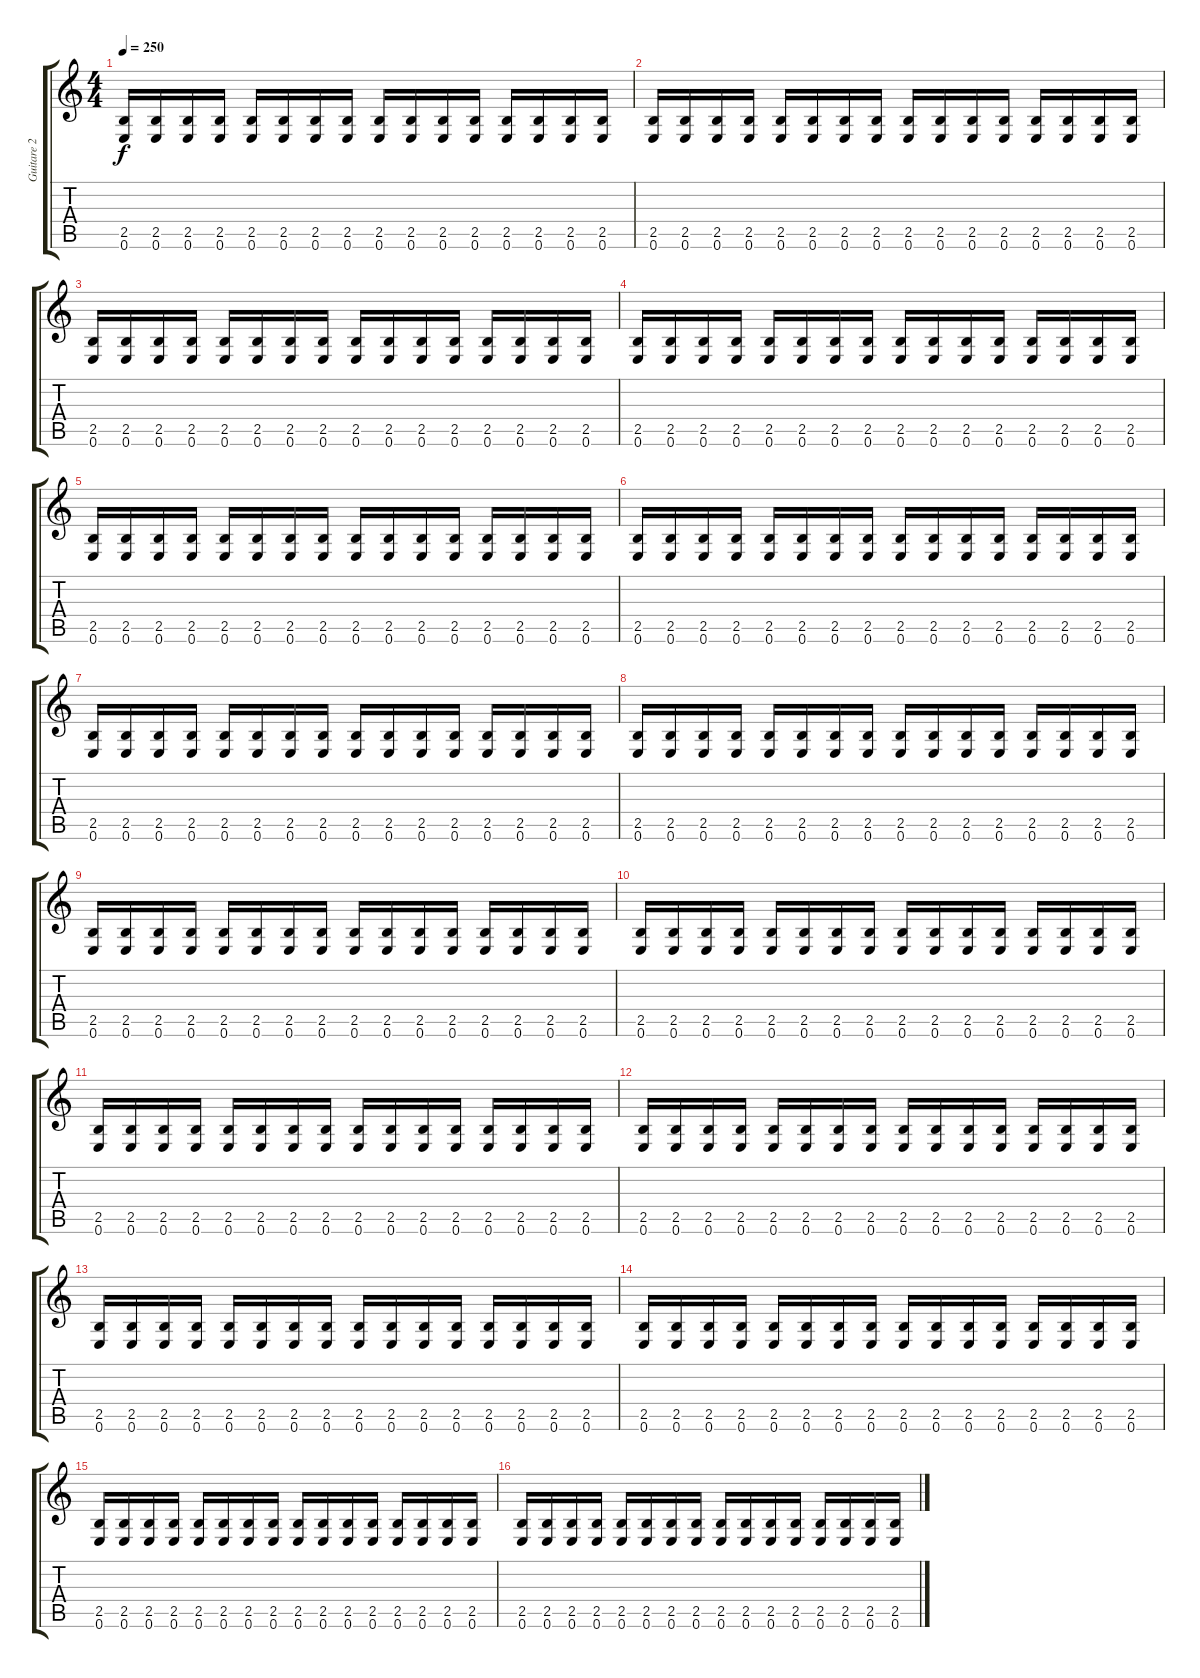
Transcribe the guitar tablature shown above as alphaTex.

\track ("Guitare 2" "Guitare 2") {instrument distortionguitar}
\staff {score tabs}
\tuning (E4 B3 G3 D3 A2 E2) {hide}
\ts (4 4)
\tempo 250
\clef g2
\ks c
(2.5 0.6).16{dy f} (2.5 0.6).16 (2.5 0.6).16 (2.5 0.6).16 (2.5 0.6).16 (2.5 0.6).16 (2.5 0.6).16 (2.5 0.6).16 (2.5 0.6).16 (2.5 0.6).16 (2.5 0.6).16 (2.5 0.6).16 (2.5 0.6).16 (2.5 0.6).16 (2.5 0.6).16 (2.5 0.6).16 |
(2.5 0.6).16 (2.5 0.6).16 (2.5 0.6).16 (2.5 0.6).16 (2.5 0.6).16 (2.5 0.6).16 (2.5 0.6).16 (2.5 0.6).16 (2.5 0.6).16 (2.5 0.6).16 (2.5 0.6).16 (2.5 0.6).16 (2.5 0.6).16 (2.5 0.6).16 (2.5 0.6).16 (2.5 0.6).16 |
(2.5 0.6).16 (2.5 0.6).16 (2.5 0.6).16 (2.5 0.6).16 (2.5 0.6).16 (2.5 0.6).16 (2.5 0.6).16 (2.5 0.6).16 (2.5 0.6).16 (2.5 0.6).16 (2.5 0.6).16 (2.5 0.6).16 (2.5 0.6).16 (2.5 0.6).16 (2.5 0.6).16 (2.5 0.6).16 |
(2.5 0.6).16 (2.5 0.6).16 (2.5 0.6).16 (2.5 0.6).16 (2.5 0.6).16 (2.5 0.6).16 (2.5 0.6).16 (2.5 0.6).16 (2.5 0.6).16 (2.5 0.6).16 (2.5 0.6).16 (2.5 0.6).16 (2.5 0.6).16 (2.5 0.6).16 (2.5 0.6).16 (2.5 0.6).16 |
(2.5 0.6).16 (2.5 0.6).16 (2.5 0.6).16 (2.5 0.6).16 (2.5 0.6).16 (2.5 0.6).16 (2.5 0.6).16 (2.5 0.6).16 (2.5 0.6).16 (2.5 0.6).16 (2.5 0.6).16 (2.5 0.6).16 (2.5 0.6).16 (2.5 0.6).16 (2.5 0.6).16 (2.5 0.6).16 |
(2.5 0.6).16 (2.5 0.6).16 (2.5 0.6).16 (2.5 0.6).16 (2.5 0.6).16 (2.5 0.6).16 (2.5 0.6).16 (2.5 0.6).16 (2.5 0.6).16 (2.5 0.6).16 (2.5 0.6).16 (2.5 0.6).16 (2.5 0.6).16 (2.5 0.6).16 (2.5 0.6).16 (2.5 0.6).16 |
(2.5 0.6).16 (2.5 0.6).16 (2.5 0.6).16 (2.5 0.6).16 (2.5 0.6).16 (2.5 0.6).16 (2.5 0.6).16 (2.5 0.6).16 (2.5 0.6).16 (2.5 0.6).16 (2.5 0.6).16 (2.5 0.6).16 (2.5 0.6).16 (2.5 0.6).16 (2.5 0.6).16 (2.5 0.6).16 |
(2.5 0.6).16 (2.5 0.6).16 (2.5 0.6).16 (2.5 0.6).16 (2.5 0.6).16 (2.5 0.6).16 (2.5 0.6).16 (2.5 0.6).16 (2.5 0.6).16 (2.5 0.6).16 (2.5 0.6).16 (2.5 0.6).16 (2.5 0.6).16 (2.5 0.6).16 (2.5 0.6).16 (2.5 0.6).16 |
(2.5 0.6).16 (2.5 0.6).16 (2.5 0.6).16 (2.5 0.6).16 (2.5 0.6).16 (2.5 0.6).16 (2.5 0.6).16 (2.5 0.6).16 (2.5 0.6).16 (2.5 0.6).16 (2.5 0.6).16 (2.5 0.6).16 (2.5 0.6).16 (2.5 0.6).16 (2.5 0.6).16 (2.5 0.6).16 |
(2.5 0.6).16 (2.5 0.6).16 (2.5 0.6).16 (2.5 0.6).16 (2.5 0.6).16 (2.5 0.6).16 (2.5 0.6).16 (2.5 0.6).16 (2.5 0.6).16 (2.5 0.6).16 (2.5 0.6).16 (2.5 0.6).16 (2.5 0.6).16 (2.5 0.6).16 (2.5 0.6).16 (2.5 0.6).16 |
(2.5 0.6).16 (2.5 0.6).16 (2.5 0.6).16 (2.5 0.6).16 (2.5 0.6).16 (2.5 0.6).16 (2.5 0.6).16 (2.5 0.6).16 (2.5 0.6).16 (2.5 0.6).16 (2.5 0.6).16 (2.5 0.6).16 (2.5 0.6).16 (2.5 0.6).16 (2.5 0.6).16 (2.5 0.6).16 |
(2.5 0.6).16 (2.5 0.6).16 (2.5 0.6).16 (2.5 0.6).16 (2.5 0.6).16 (2.5 0.6).16 (2.5 0.6).16 (2.5 0.6).16 (2.5 0.6).16 (2.5 0.6).16 (2.5 0.6).16 (2.5 0.6).16 (2.5 0.6).16 (2.5 0.6).16 (2.5 0.6).16 (2.5 0.6).16 |
(2.5 0.6).16 (2.5 0.6).16 (2.5 0.6).16 (2.5 0.6).16 (2.5 0.6).16 (2.5 0.6).16 (2.5 0.6).16 (2.5 0.6).16 (2.5 0.6).16 (2.5 0.6).16 (2.5 0.6).16 (2.5 0.6).16 (2.5 0.6).16 (2.5 0.6).16 (2.5 0.6).16 (2.5 0.6).16 |
(2.5 0.6).16 (2.5 0.6).16 (2.5 0.6).16 (2.5 0.6).16 (2.5 0.6).16 (2.5 0.6).16 (2.5 0.6).16 (2.5 0.6).16 (2.5 0.6).16 (2.5 0.6).16 (2.5 0.6).16 (2.5 0.6).16 (2.5 0.6).16 (2.5 0.6).16 (2.5 0.6).16 (2.5 0.6).16 |
(2.5 0.6).16 (2.5 0.6).16 (2.5 0.6).16 (2.5 0.6).16 (2.5 0.6).16 (2.5 0.6).16 (2.5 0.6).16 (2.5 0.6).16 (2.5 0.6).16 (2.5 0.6).16 (2.5 0.6).16 (2.5 0.6).16 (2.5 0.6).16 (2.5 0.6).16 (2.5 0.6).16 (2.5 0.6).16 |
(2.5 0.6).16 (2.5 0.6).16 (2.5 0.6).16 (2.5 0.6).16 (2.5 0.6).16 (2.5 0.6).16 (2.5 0.6).16 (2.5 0.6).16 (2.5 0.6).16 (2.5 0.6).16 (2.5 0.6).16 (2.5 0.6).16 (2.5 0.6).16 (2.5 0.6).16 (2.5 0.6).16 (2.5 0.6).16
